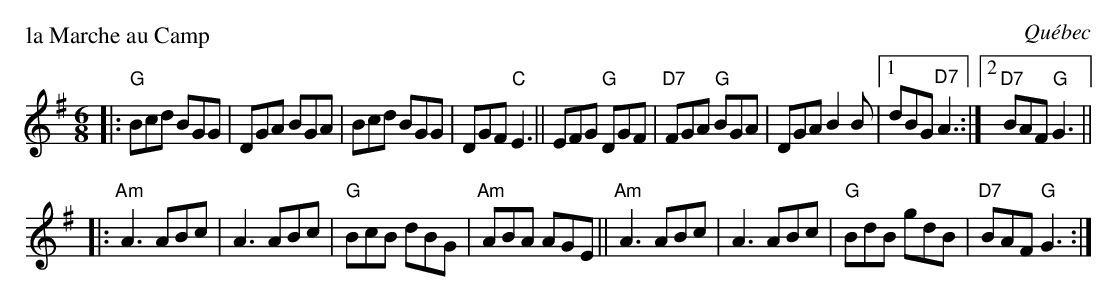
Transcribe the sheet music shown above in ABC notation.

X:1
P: la Marche au Camp
O: Québec
M: 6/8
L: 1/8
K: G
|: "G"Bcd BGG | DGA BGA | Bcd BGG | DGF "C"E3 \
|| EFG "G"DGF | "D7"FGA "G"BGA | DGA B2B |1 dBG "D7"A3 :|2 "D7"BAF "G"G3 ||
|: "Am"A3 ABc | A3 ABc | "G"BcB dBG | "Am"ABA AGE \
|| "Am"A3 ABc | A3 ABc | "G"BdB gdB | "D7"BAF "G"G3 :|
